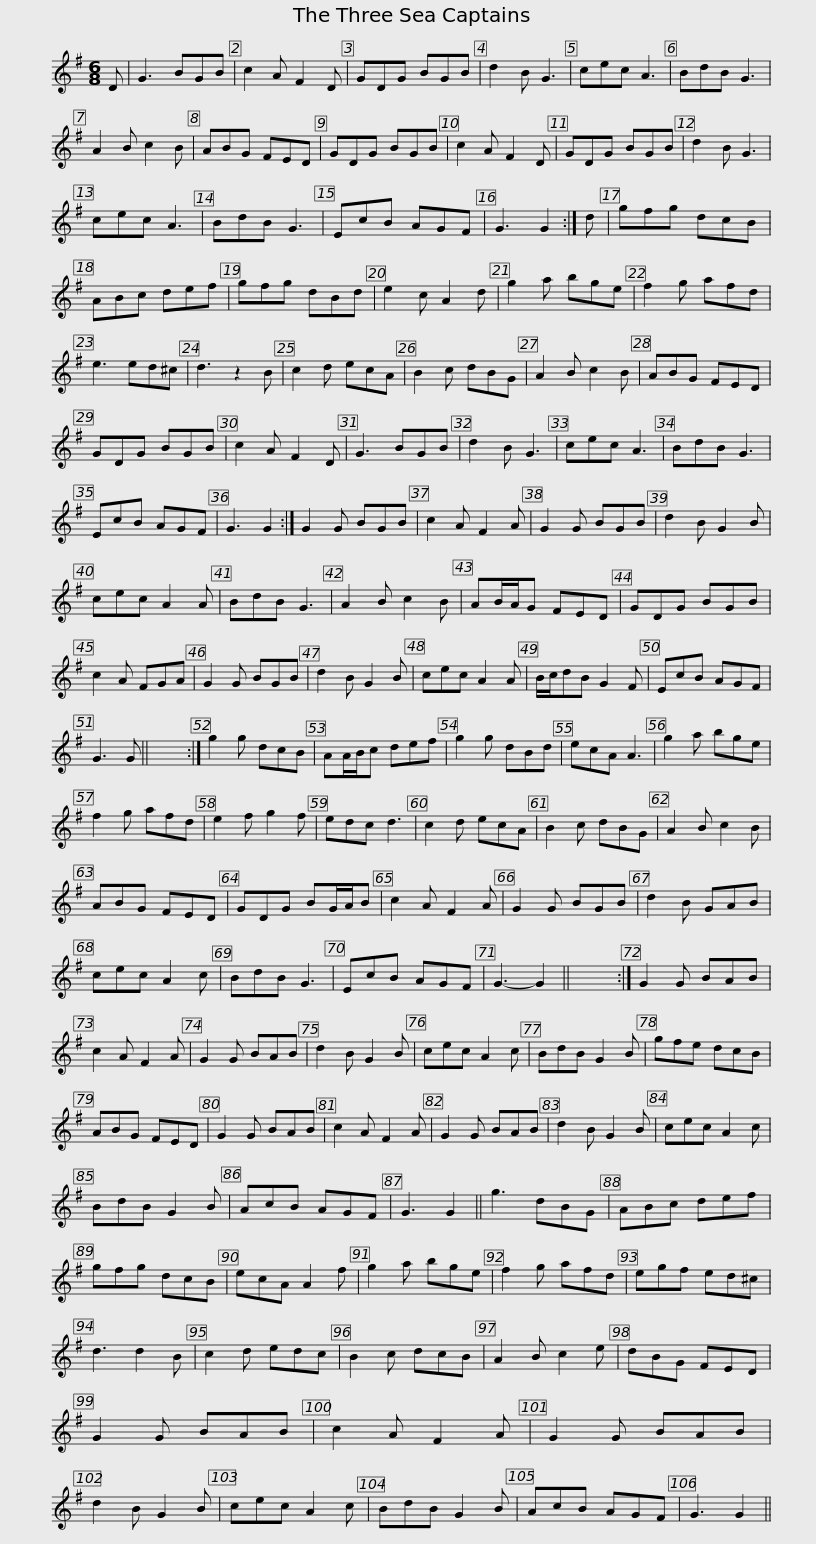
X:1
L:1/8
M:6/8
I:linebreak $
K:G
V:1 treble
V:1
 D | G3 BGB | c2 A F2 D | GDG BGB | d2 B G3 | %5
 cec A3 | BdB G3 | A2 B c2 B | ABG FED |$ GDG BGB | %10
 c2 A F2 D | GDG BGB | d2 B G3 | cec A3 | BdB G3 | %15
 EcB AGF | G3 G2 :| d |$ gfg dcB | ABc def | %20
 gfg dBd | e2 c A2 d | g2 a bge | f2 g afd | e3 ed^c | %25
 d3 z2 B |$ c2 d ecA | B2 c dBG | A2 B c2 B | ABG FED | %30
 GDG BGB | c2 A F2 D | G3 BGB | d2 B G3 | cec A3 |$ %35
 BdB G3 | EcB AGF | G3 G2 :| G2 G BGB | c2 A F2 A | %40
 G2 G BGB | d2 B G2 B | cec A2 A | BdB G3 |$ A2 B c2 B | %45
 AB/A/G FED | GDG BGB | c2 A FGA | G2 G BGB | d2 B G2 B | %50
 cec A2 A | B/c/dB G2 F |$ EcB AGF | G3 G || x6 :| %55
 g2 g dcB | AA/B/c def | g2 g dBd | ecA A3 | g2 a bge | %60
 f2 g afd |$ e2 f g2 f | edc d3 | c2 d ecA | B2 c dBG | %65
 A2 B c2 B | ABG FED | GDG BG/A/B | c2 A F2 A |$ G2 G BGB | %70
 d2 B GAB | cec A2 c | BdB G3 | EcB AGF | G3- G2 || %75
 x6 :| G2 G BAB | c2 A F2 A |$ G2 G BAB | d2 B G2 B | %80
 cec A2 c | BdB G2 B | gfe dcB | ABG FED | G2 G BAB | %85
 c2 A F2 A |$ G2 G BAB | d2 B G2 B | cec A2 c | BdB G2 B | %90
 AcB AGF | G3 G2 || g3 dBG | ABc def | gfg dcB |$ %95
 ecA A2 f | g2 a bge | f2 g afd | egf ed^c | d3 d2 B | %100
 c2 d edc | B2 c dcB | A2 B c2 e |$ dBG FED | G2 G BAB | %105
 c2 A F2 A | G2 G BAB | d2 B G2 B | cec A2 c | BdB G2 B | %110
 AcB AGF | G3 G2 || %112
